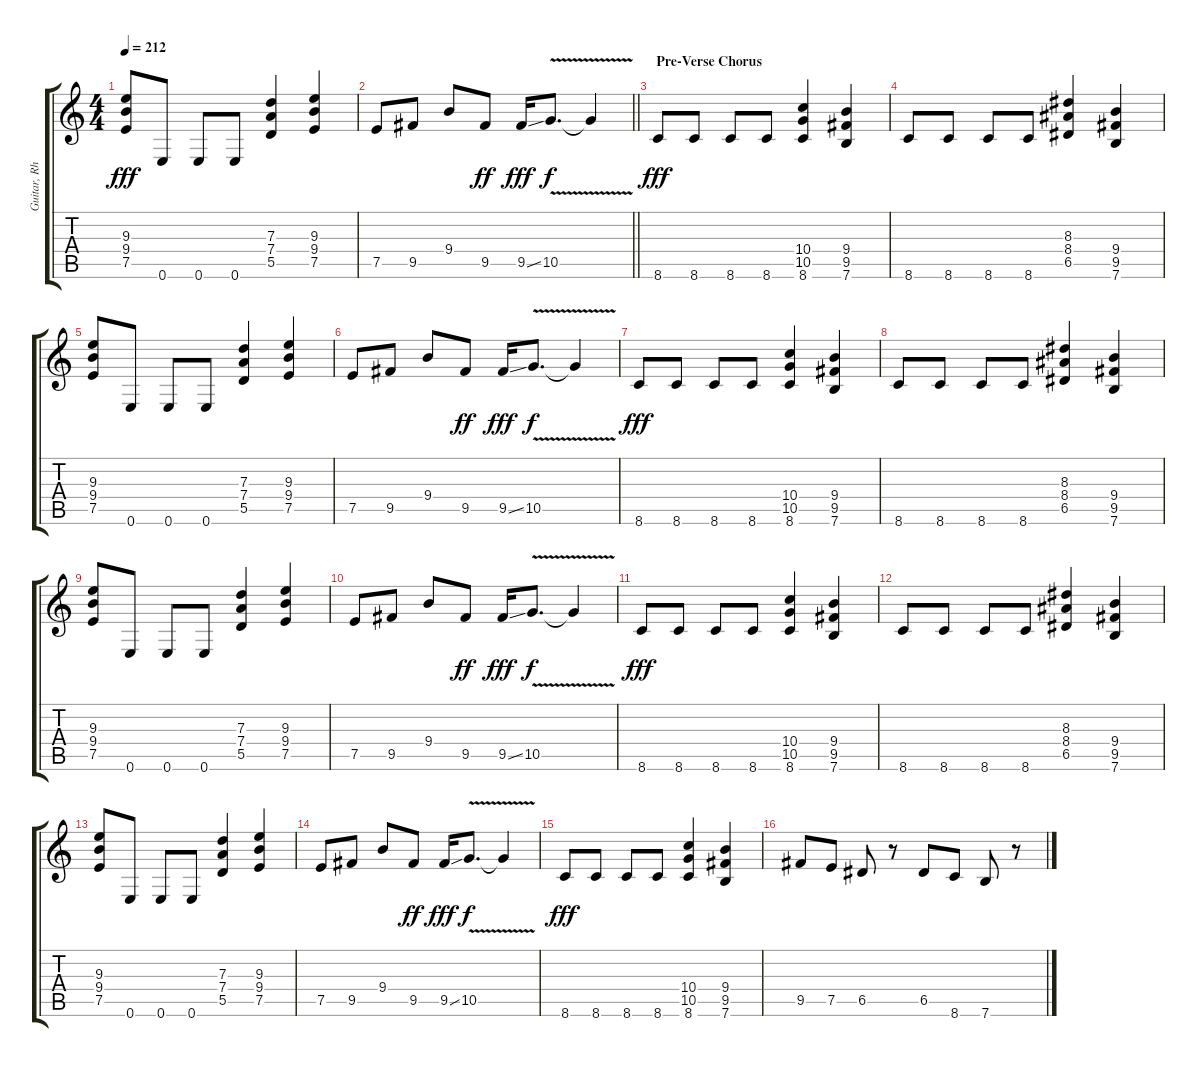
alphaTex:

\track ("Guitar, Rhythm (Hetfield)" "Guitar, Rh") {instrument distortionguitar}
\staff {score tabs}
\tuning (E4 B3 G3 D3 A2 E2) {hide}
\ts (4 4)
\tempo 212
\clef g2
\ks c
(9.3 9.4 7.5).8{dy fff} 0.6.8 0.6.8 0.6.8 (7.3 7.4 5.5).4 (9.3 9.4 7.5).4 |
\barLineRight lightlight
7.5.8 9.5.8 9.4.8 9.5.8{dy ff} 9.5{ss}.16{dy fff} 10.5{v}.8{d dy f} 10.5{t}.4 |
\section ("" " Pre-Verse Chorus")
8.6.8{dy fff} 8.6.8 8.6.8 8.6.8 (10.4 10.5 8.6).4 (9.4 9.5 7.6).4 |
8.6.8 8.6.8 8.6.8 8.6.8 (8.3 8.4 6.5).4 (9.4 9.5 7.6).4 |
(9.3 9.4 7.5).8 0.6.8 0.6.8 0.6.8 (7.3 7.4 5.5).4 (9.3 9.4 7.5).4 |
7.5.8 9.5.8 9.4.8 9.5.8{dy ff} 9.5{ss}.16{dy fff} 10.5{v}.8{d dy f} 10.5{t}.4 |
8.6.8{dy fff} 8.6.8 8.6.8 8.6.8 (10.4 10.5 8.6).4 (9.4 9.5 7.6).4 |
8.6.8 8.6.8 8.6.8 8.6.8 (8.3 8.4 6.5).4 (9.4 9.5 7.6).4 |
(9.3 9.4 7.5).8 0.6.8 0.6.8 0.6.8 (7.3 7.4 5.5).4 (9.3 9.4 7.5).4 |
7.5.8 9.5.8 9.4.8 9.5.8{dy ff} 9.5{ss}.16{dy fff} 10.5{v}.8{d dy f} 10.5{t}.4 |
8.6.8{dy fff} 8.6.8 8.6.8 8.6.8 (10.4 10.5 8.6).4 (9.4 9.5 7.6).4 |
8.6.8 8.6.8 8.6.8 8.6.8 (8.3 8.4 6.5).4 (9.4 9.5 7.6).4 |
(9.3 9.4 7.5).8 0.6.8 0.6.8 0.6.8 (7.3 7.4 5.5).4 (9.3 9.4 7.5).4 |
7.5.8 9.5.8 9.4.8 9.5.8{dy ff} 9.5{ss}.16{dy fff} 10.5{v}.8{d dy f} 10.5{t}.4 |
8.6.8{dy fff} 8.6.8 8.6.8 8.6.8 (10.4 10.5 8.6).4 (9.4 9.5 7.6).4 |
9.5.8 7.5.8 6.5.8 r.8 6.5.8 8.6.8 7.6.8 r.8
